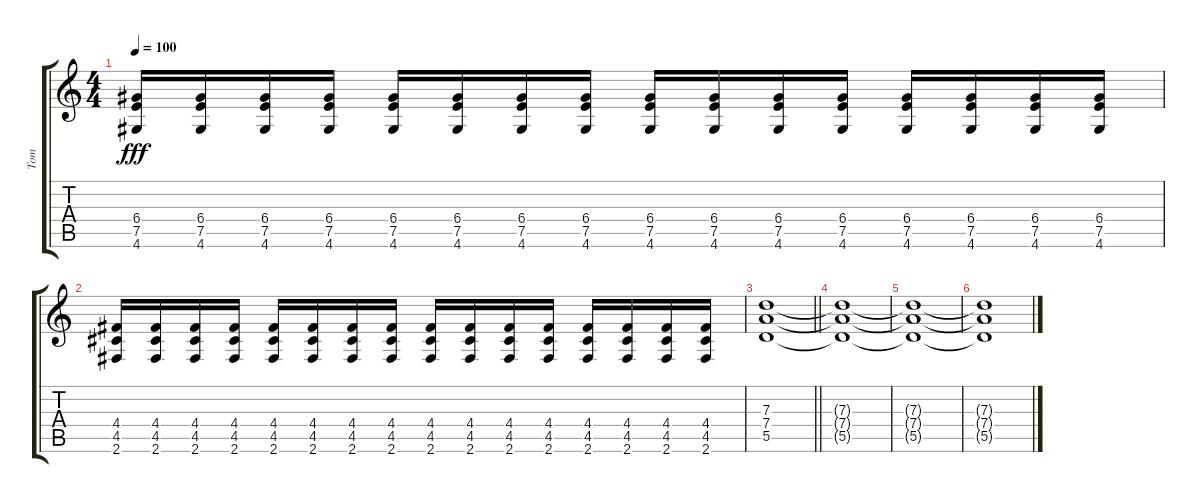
\track ("Tom" "Tom") {instrument distortionguitar}
\staff {score tabs}
\tuning (E4 B3 G3 D3 A2 E2) {hide}
\ts (4 4)
\tempo 100
\clef g2
\ks c
(6.4 7.5 4.6).16{dy fff} (6.4 7.5 4.6).16 (6.4 7.5 4.6).16 (6.4 7.5 4.6).16 (6.4 7.5 4.6).16 (6.4 7.5 4.6).16 (6.4 7.5 4.6).16 (6.4 7.5 4.6).16 (6.4 7.5 4.6).16 (6.4 7.5 4.6).16 (6.4 7.5 4.6).16 (6.4 7.5 4.6).16 (6.4 7.5 4.6).16 (6.4 7.5 4.6).16 (6.4 7.5 4.6).16 (6.4 7.5 4.6).16 |
(4.4 4.5 2.6).16 (4.4 4.5 2.6).16 (4.4 4.5 2.6).16 (4.4 4.5 2.6).16 (4.4 4.5 2.6).16 (4.4 4.5 2.6).16 (4.4 4.5 2.6).16 (4.4 4.5 2.6).16 (4.4 4.5 2.6).16 (4.4 4.5 2.6).16 (4.4 4.5 2.6).16 (4.4 4.5 2.6).16 (4.4 4.5 2.6).16 (4.4 4.5 2.6).16 (4.4 4.5 2.6).16 (4.4 4.5 2.6).16 |
\barLineRight lightlight
(7.3 7.4 5.5).1{volume 0} |
(7.3{t} 7.4{t} 5.5{t}).1 |
(7.3{t} 7.4{t} 5.5{t}).1 |
(7.3{t} 7.4{t} 5.5{t}).1
